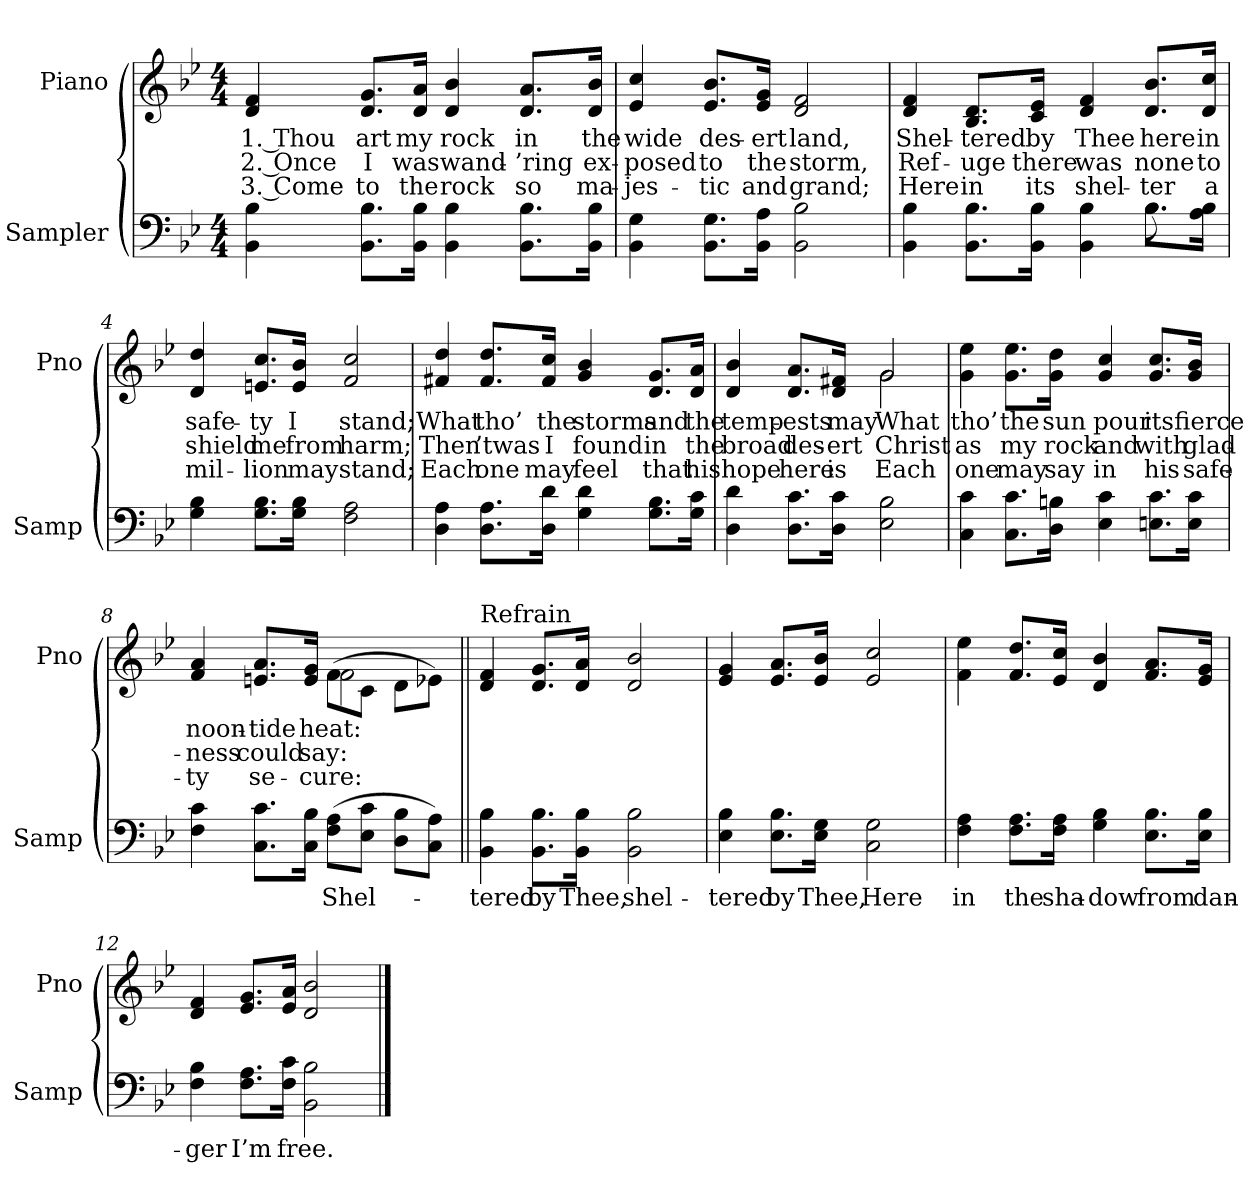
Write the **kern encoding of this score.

**kern	**text	**kern	**text	**text	**text
*part2	*part2	*part1	*part1	*part1	*part1
*staff2	*staff2	*staff1	*staff1	*staff1	*staff1
*I"Sampler	*	*I"Piano	*	*	*
*I'Samp	*	*I'Pno	*	*	*
*clefF4	*	*clefG2	*	*	*
*k[b-e-]	*	*k[b-e-]	*	*	*
*B-:	*	*B-:	*	*	*
*M4/4	*	*M4/4	*	*	*
=1	=1	=1	=1	=1	=1
4BB- 4B-	.	4d 4f	1. Thou	2. Once	3. Come
8.BB-\ 8.B-\L	.	8.d/ 8.g/L	art	I	to
16BB-\ 16B-\Jk	.	16d/ 16a/Jk	my	was	the
4BB- 4B-	.	4d 4b-	rock	wand-	rock
8.BB-\ 8.B-\L	.	8.d/ 8.a/L	in	-’ring	so
16BB-\ 16B-\Jk	.	16d/ 16b-/Jk	the	ex-	ma-
=2	=2	=2	=2	=2	=2
4BB- 4G	.	4e- 4cc	wide	-posed	-jes-
8.BB-\ 8.G\L	.	8.e-/ 8.b-/L	des-	to	-tic
16BB-\ 16A\Jk	.	16e-/ 16g/Jk	-ert	the	and
2BB- 2B-	.	2d 2f	land,	storm,	grand;
=3	=3	=3	=3	=3	=3
*^	*	*	*	*	*
4BB- 4B-	2.ryy	.	4d 4f	Shel-	Ref-	Here
8.BB-\ 8.B-\L	.	.	8.B-/ 8.d/L	-tered	-uge	in
16BB-\ 16B-\Jk	.	.	16c/ 16e-/Jk	by	there	its
4BB- 4B-	.	.	4d 4f	Thee	was	shel-
8.B-\L	8.B-	.	8.d/ 8.b-/L	here	none	-ter
16A\ 16B-\Jk	16ryy	.	16d/ 16cc/Jk	in	to	a
*v	*v	*	*	*	*	*
=4	=4	=4	=4	=4	=4
4G 4B-	.	4d 4dd	safe-	shield	mil-
8.G\ 8.B-\L	.	8.en/ 8.cc/L	-ty	me	-lion
16G\ 16B-\Jk	.	16e/ 16b-/Jk	I	from	may
2F 2A	.	2f 2cc	stand;	harm;	stand;
=5	=5	=5	=5	=5	=5
4D 4A	.	4f#X 4dd	What	Then	Each
8.D\ 8.A\L	.	8.f#/ 8.dd/L	tho’	’twas	one
16D\ 16d\Jk	.	16f#/ 16cc/Jk	the	I	may
4G 4d	.	4g 4b-	storms	found	feel
8.G\ 8.B-\L	.	8.d/ 8.g/L	and	in	that
16G\ 16c\Jk	.	16d/ 16a/Jk	the	the	his
=6	=6	=6	=6	=6	=6
*	*	*^	*	*	*
4D 4d	.	4d 4b-	2ryy	temp-	broad	hope
8.D\ 8.c\L	.	8.d/ 8.a/L	.	-ests	des-	here
16D\ 16c\Jk	.	16d/ 16f#X/Jk	.	may	-ert	is
2E- 2B-	.	2g/	2g	What	Christ	Each
*	*	*v	*v	*	*	*
=7	=7	=7	=7	=7	=7
4C 4c	.	4g 4ee-	tho’	as	one
8.C\ 8.c\L	.	8.g\ 8.ee-\L	the	my	may
16D\ 16Bn\Jk	.	16g\ 16dd\Jk	sun	rock	say
4E- 4c	.	4g 4cc	pour	and	in
8.En\ 8.c\L	.	8.g/ 8.cc/L	its	with	his
16E\ 16c\Jk	.	16g/ 16b-/Jk	fierce	glad-	safe-
=8	=8	=8	=8	=8	=8
*	*	*^	*	*	*
4F 4c	.	4f 4a	2ryy	noon-	-ness	-ty
8.C\ 8.c\L	.	8.en/ 8.a/L	.	-tide	could	se-
16C\ 16B-\Jk	.	16e/ 16g/Jk	.	heat:	say:	-cure:
(8F\ 8A\L	Shel-	(8f\L	2f	.	.	.
8E-\ 8c\J	.	8c\J	.	.	.	.
8D\ 8B-\L	.	8d\L	.	.	.	.
8C\ 8A\J)	.	8e-X\J)	.	.	.	.
*	*	*v	*v	*	*	*
=9||	=9||	=9||	=9||	=9||	=9||
!	!	!LO:TX:t=Refrain	!	!	!
4BB- 4B-	-tered	4d 4f	.	.	.
8.BB-\ 8.B-\L	by	8.d/ 8.g/L	.	.	.
16BB-\ 16B-\Jk	Thee,	16d/ 16a/Jk	.	.	.
2BB- 2B-	shel-	2d 2b-	.	.	.
=10	=10	=10	=10	=10	=10
4E- 4B-	-tered	4e- 4g	.	.	.
8.E-\ 8.B-\L	by	8.e-/ 8.a/L	.	.	.
16E-\ 16G\Jk	Thee,	16e-/ 16b-/Jk	.	.	.
2C 2G	Here	2e- 2cc	.	.	.
=11	=11	=11	=11	=11	=11
4F 4A	in	4f 4ee-	.	.	.
8.F\ 8.A\L	the	8.f/ 8.dd/L	.	.	.
16F\ 16A\Jk	sha-	16e-/ 16cc/Jk	.	.	.
4G 4B-	-dow	4d 4b-	.	.	.
8.E-\ 8.B-\L	from	8.f/ 8.a/L	.	.	.
16E-\ 16B-\Jk	dan-	16e-/ 16g/Jk	.	.	.
=12	=12	=12	=12	=12	=12
4F 4B-	-ger	4d 4f	.	.	.
8.F\ 8.A\L	I’m	8.e-/ 8.g/L	.	.	.
16F\ 16c\Jk	free.	16e-/ 16a/Jk	.	.	.
2BB- 2B-	.	2d 2b-	.	.	.
==	==	==	==	==	==
*-	*-	*-	*-	*-	*-
